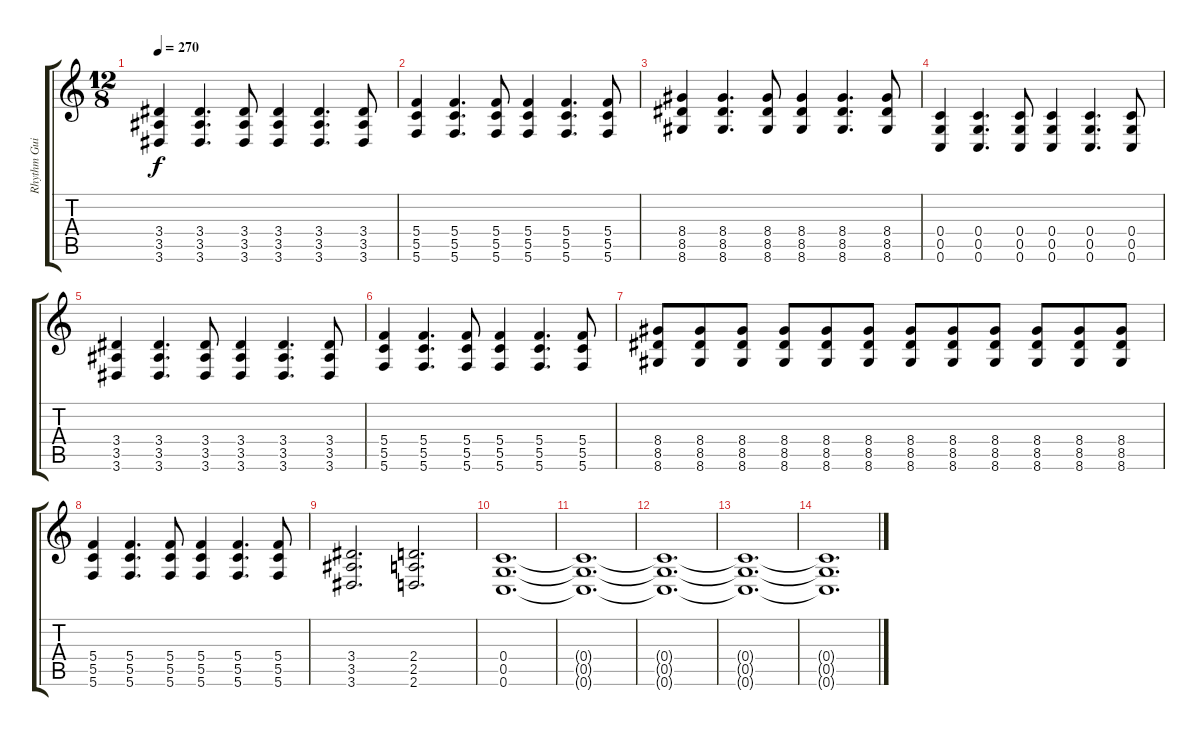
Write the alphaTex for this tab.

\track ("Rhythm Guitar 1" "Rhythm Gui") {instrument distortionguitar}
\staff {score tabs}
\tuning (D4 A3 F3 C3 G2 C2) {hide}
\ts (12 8)
\tempo 270
\clef g2
\ks c
(3.4 3.5 3.6).4{dy f} (3.4 3.5 3.6).4{d} (3.4 3.5 3.6).8 (3.4 3.5 3.6).4 (3.4 3.5 3.6).4{d} (3.4 3.5 3.6).8 |
(5.4 5.5 5.6).4 (5.4 5.5 5.6).4{d} (5.4 5.5 5.6).8 (5.4 5.5 5.6).4 (5.4 5.5 5.6).4{d} (5.4 5.5 5.6).8 |
(8.4 8.5 8.6).4 (8.4 8.5 8.6).4{d} (8.4 8.5 8.6).8 (8.4 8.5 8.6).4 (8.4 8.5 8.6).4{d} (8.4 8.5 8.6).8 |
(0.4 0.5 0.6).4 (0.4 0.5 0.6).4{d} (0.4 0.5 0.6).8 (0.4 0.5 0.6).4 (0.4 0.5 0.6).4{d} (0.4 0.5 0.6).8 |
(3.4 3.5 3.6).4 (3.4 3.5 3.6).4{d} (3.4 3.5 3.6).8 (3.4 3.5 3.6).4 (3.4 3.5 3.6).4{d} (3.4 3.5 3.6).8 |
(5.4 5.5 5.6).4 (5.4 5.5 5.6).4{d} (5.4 5.5 5.6).8 (5.4 5.5 5.6).4 (5.4 5.5 5.6).4{d} (5.4 5.5 5.6).8 |
(8.4 8.5 8.6).8 (8.4 8.5 8.6).8 (8.4 8.5 8.6).8 (8.4 8.5 8.6).8 (8.4 8.5 8.6).8 (8.4 8.5 8.6).8 (8.4 8.5 8.6).8 (8.4 8.5 8.6).8 (8.4 8.5 8.6).8 (8.4 8.5 8.6).8 (8.4 8.5 8.6).8 (8.4 8.5 8.6).8 |
(5.4 5.5 5.6).4 (5.4 5.5 5.6).4{d} (5.4 5.5 5.6).8 (5.4 5.5 5.6).4 (5.4 5.5 5.6).4{d} (5.4 5.5 5.6).8 |
(3.4 3.5 3.6).2{d} (2.4 2.5 2.6).2{d} |
(0.4 0.5 0.6).1{d} |
(0.4{t} 0.5{t} 0.6{t}).1{d} |
(0.4{t} 0.5{t} 0.6{t}).1{d} |
(0.4{t} 0.5{t} 0.6{t}).1{d} |
(0.4{t} 0.5{t} 0.6{t}).1{d}
